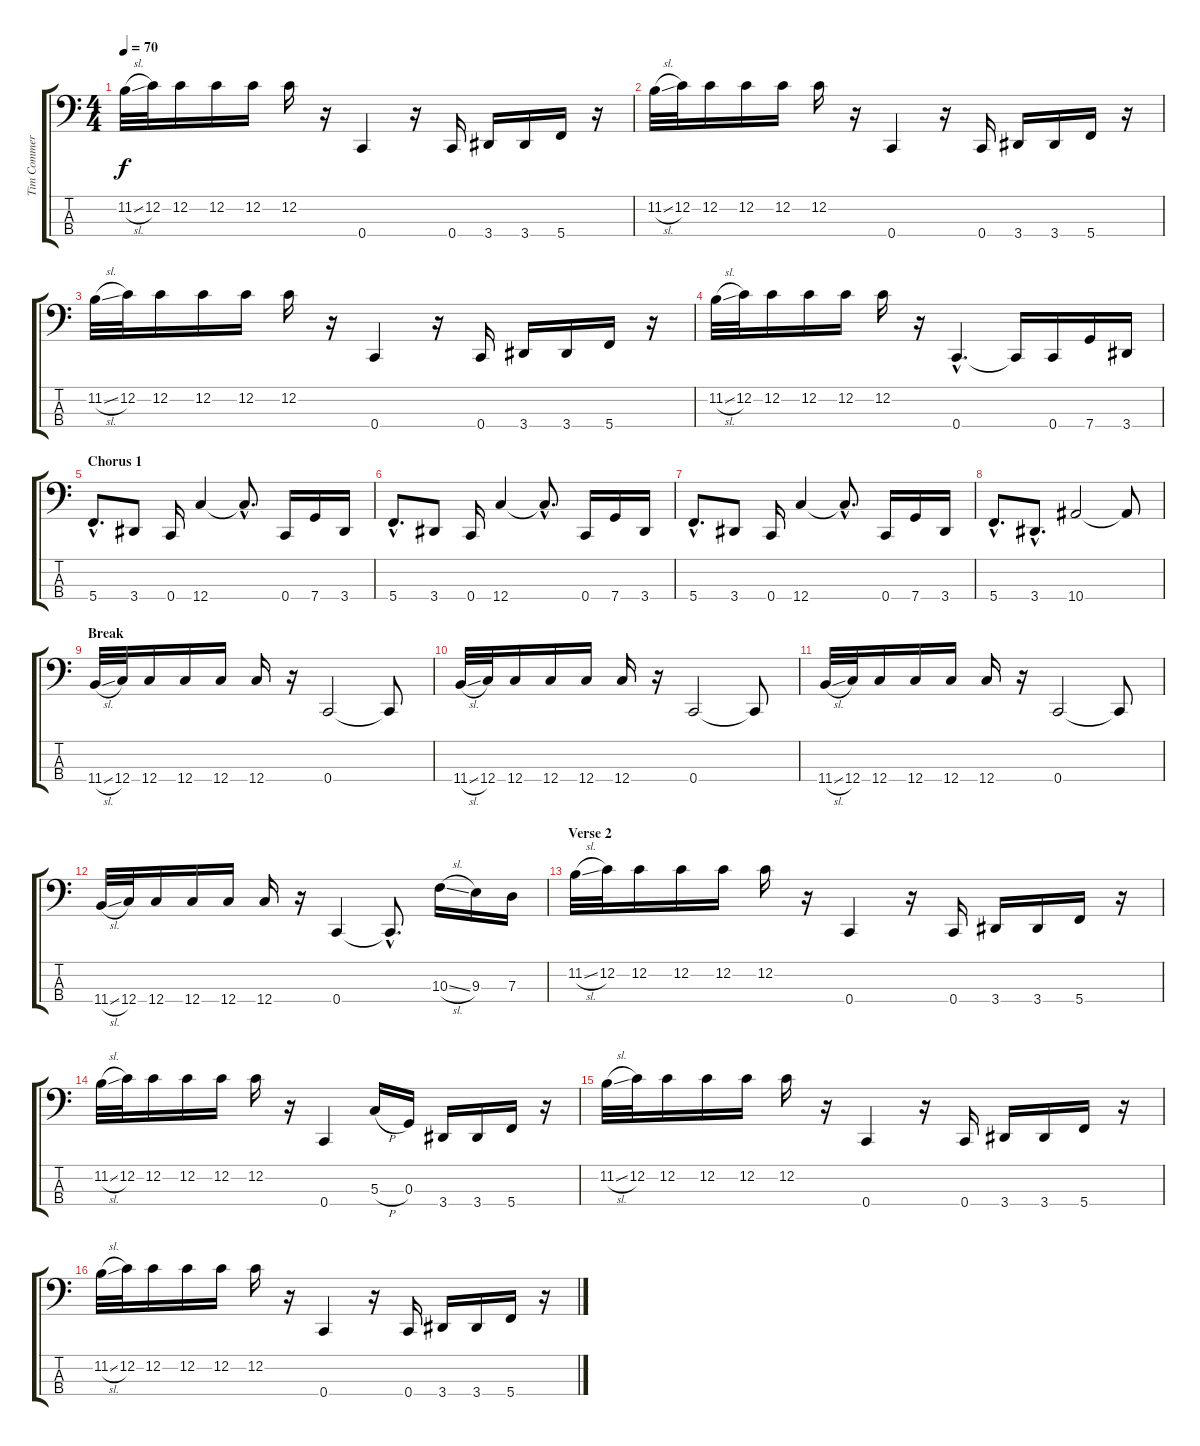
\track ("Tim Commerford (bass)" "Tim Commer") {instrument electricbassfinger}
\staff {score tabs}
\tuning (F2 C2 G1 C1) {hide}
\ts (4 4)
\tempo 70
\clef f4
\ks c
11.2{sl}.32{dy f} 12.2.32 12.2.16 12.2.16 12.2.16 12.2.16 r.16 0.4.4 r.16 0.4.16 3.4.16 3.4.16 5.4.16 r.16 |
11.2{sl}.32 12.2.32 12.2.16 12.2.16 12.2.16 12.2.16 r.16 0.4.4 r.16 0.4.16 3.4.16 3.4.16 5.4.16 r.16 |
11.2{sl}.32 12.2.32 12.2.16 12.2.16 12.2.16 12.2.16 r.16 0.4.4 r.16 0.4.16 3.4.16 3.4.16 5.4.16 r.16 |
11.2{sl}.32 12.2.32 12.2.16 12.2.16 12.2.16 12.2.16 r.16 0.4{hac}.4{d} 0.4{t}.16 0.4.16 7.4.16 3.4.16 |
\section ("" "Chorus 1")
5.4{hac}.8{d} 3.4.8 0.4.16 12.4.4 12.4{hac t}.8{d} 0.4.16 7.4.16 3.4.16 |
5.4{hac}.8{d} 3.4.8 0.4.16 12.4.4 12.4{hac t}.8{d} 0.4.16 7.4.16 3.4.16 |
5.4{hac}.8{d} 3.4.8 0.4.16 12.4.4 12.4{hac t}.8{d} 0.4.16 7.4.16 3.4.16 |
5.4{hac}.8{d} 3.4{hac}.8{d} 10.4.2 10.4{t}.8 |
\section ("" "Break")
11.4{sl}.32 12.4.32 12.4.16 12.4.16 12.4.16 12.4.16 r.16 0.4.2 0.4{t}.8 |
11.4{sl}.32 12.4.32 12.4.16 12.4.16 12.4.16 12.4.16 r.16 0.4.2 0.4{t}.8 |
11.4{sl}.32 12.4.32 12.4.16 12.4.16 12.4.16 12.4.16 r.16 0.4.2 0.4{t}.8 |
11.4{sl}.32 12.4.32 12.4.16 12.4.16 12.4.16 12.4.16 r.16 0.4.4 0.4{hac t}.8{d} 10.3{sl}.16 9.3.16 7.3.16 |
\section ("" "Verse 2")
11.2{sl}.32 12.2.32 12.2.16 12.2.16 12.2.16 12.2.16 r.16 0.4.4 r.16 0.4.16 3.4.16 3.4.16 5.4.16 r.16 |
11.2{sl}.32 12.2.32 12.2.16 12.2.16 12.2.16 12.2.16 r.16 0.4.4 5.3{h}.16 0.3.16 3.4.16 3.4.16 5.4.16 r.16 |
11.2{sl}.32 12.2.32 12.2.16 12.2.16 12.2.16 12.2.16 r.16 0.4.4 r.16 0.4.16 3.4.16 3.4.16 5.4.16 r.16 |
11.2{sl}.32 12.2.32 12.2.16 12.2.16 12.2.16 12.2.16 r.16 0.4.4 r.16 0.4.16 3.4.16 3.4.16 5.4.16 r.16
